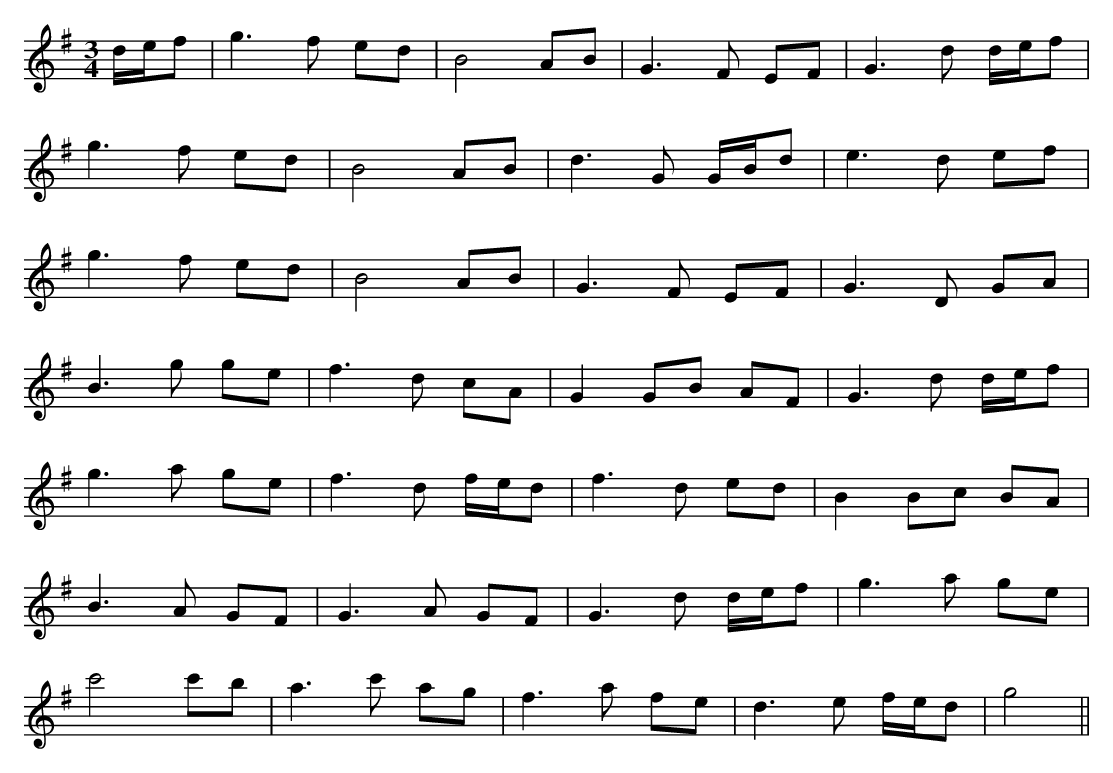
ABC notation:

X:1
M:3/4
K:G
d/e/f | g3 f ed | B4 AB | G3 F EF | G3 d d/e/f |
g3 f ed | B4 AB| d3 G G/B/d | e3 d ef |
g3 f ed | B4 AB | G3 F EF | G3 D GA |
B3 g ge | f3 d cA | G2 GB AF | G3 d d/e/f |
g3 a ge | f3 d f/e/d | f3 d ed | B2 Bc BA |
B3 A GF | G3 A GF | G3 d d/e/f | g3 a ge |
c'4 c'b | a3 c' ag | f3 a fe | d3 e f/e/d | g4 ||
